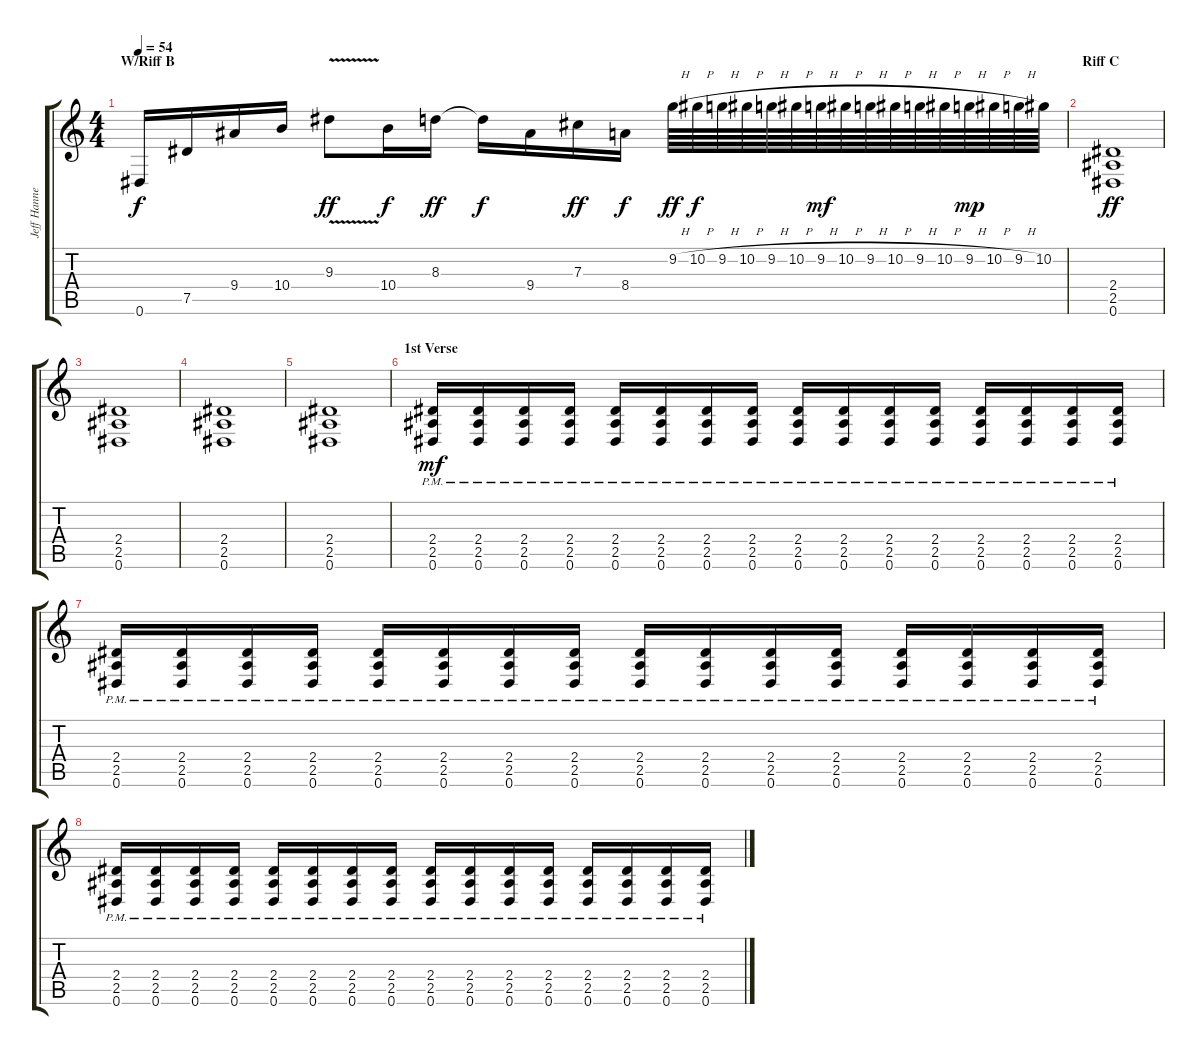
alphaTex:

\track ("Jeff Hanneman" "Jeff Hanne") {instrument distortionguitar}
\staff {score tabs}
\tuning (Eb4 Bb3 Gb3 Db3 Ab2 Eb2) {hide}
\ts (4 4)
\section ("" "W/Riff B")
\tempo 54
\clef g2
\ks c
0.6.16{dy f} 7.5.16 9.4.16 10.4.16 9.3{v}.8{dy ff} 10.4.16{dy f} 8.3.16{dy ff} 8.3{t}.16{dy f} 9.4.16 7.3.16{dy ff} 8.4.16{dy f} 9.2{h}.64{dy ff} 10.2{h}.64{dy f} 9.2{h}.64 10.2{h}.64 9.2{h}.64 10.2{h}.64 9.2{h}.64{dy mf} 10.2{h}.64 9.2{h}.64 10.2{h}.64 9.2{h}.64 10.2{h}.64 9.2{h}.64{dy mp} 10.2{h}.64 9.2{h}.64 10.2.64 |
\section ("" "Riff C")
(2.4 2.5 0.6).1{dy ff} |
(2.4 2.5 0.6).1 |
(2.4 2.5 0.6).1 |
(2.4 2.5 0.6).1 |
\section ("" "1st Verse")
(2.4{pm} 2.5{pm} 0.6{pm}).16{dy mf} (2.4{pm} 2.5{pm} 0.6{pm}).16 (2.4{pm} 2.5{pm} 0.6{pm}).16 (2.4{pm} 2.5{pm} 0.6{pm}).16 (2.4{pm} 2.5{pm} 0.6{pm}).16 (2.4{pm} 2.5{pm} 0.6{pm}).16 (2.4{pm} 2.5{pm} 0.6{pm}).16 (2.4{pm} 2.5{pm} 0.6{pm}).16 (2.4{pm} 2.5{pm} 0.6{pm}).16 (2.4{pm} 2.5{pm} 0.6{pm}).16 (2.4{pm} 2.5{pm} 0.6{pm}).16 (2.4{pm} 2.5{pm} 0.6{pm}).16 (2.4{pm} 2.5{pm} 0.6{pm}).16 (2.4{pm} 2.5{pm} 0.6{pm}).16 (2.4{pm} 2.5{pm} 0.6{pm}).16 (2.4{pm} 2.5{pm} 0.6{pm}).16 |
(2.4{pm} 2.5{pm} 0.6{pm}).16 (2.4{pm} 2.5{pm} 0.6{pm}).16 (2.4{pm} 2.5{pm} 0.6{pm}).16 (2.4{pm} 2.5{pm} 0.6{pm}).16 (2.4{pm} 2.5{pm} 0.6{pm}).16 (2.4{pm} 2.5{pm} 0.6{pm}).16 (2.4{pm} 2.5{pm} 0.6{pm}).16 (2.4{pm} 2.5{pm} 0.6{pm}).16 (2.4{pm} 2.5{pm} 0.6{pm}).16 (2.4{pm} 2.5{pm} 0.6{pm}).16 (2.4{pm} 2.5{pm} 0.6{pm}).16 (2.4{pm} 2.5{pm} 0.6{pm}).16 (2.4{pm} 2.5{pm} 0.6{pm}).16 (2.4{pm} 2.5{pm} 0.6{pm}).16 (2.4{pm} 2.5{pm} 0.6{pm}).16 (2.4{pm} 2.5{pm} 0.6{pm}).16 |
(2.4{pm} 2.5{pm} 0.6{pm}).16 (2.4{pm} 2.5{pm} 0.6{pm}).16 (2.4{pm} 2.5{pm} 0.6{pm}).16 (2.4{pm} 2.5{pm} 0.6{pm}).16 (2.4{pm} 2.5{pm} 0.6{pm}).16 (2.4{pm} 2.5{pm} 0.6{pm}).16 (2.4{pm} 2.5{pm} 0.6{pm}).16 (2.4{pm} 2.5{pm} 0.6{pm}).16 (2.4{pm} 2.5{pm} 0.6{pm}).16 (2.4{pm} 2.5{pm} 0.6{pm}).16 (2.4{pm} 2.5{pm} 0.6{pm}).16 (2.4{pm} 2.5{pm} 0.6{pm}).16 (2.4{pm} 2.5{pm} 0.6{pm}).16 (2.4{pm} 2.5{pm} 0.6{pm}).16 (2.4{pm} 2.5{pm} 0.6{pm}).16 (2.4{pm} 2.5{pm} 0.6{pm}).16
